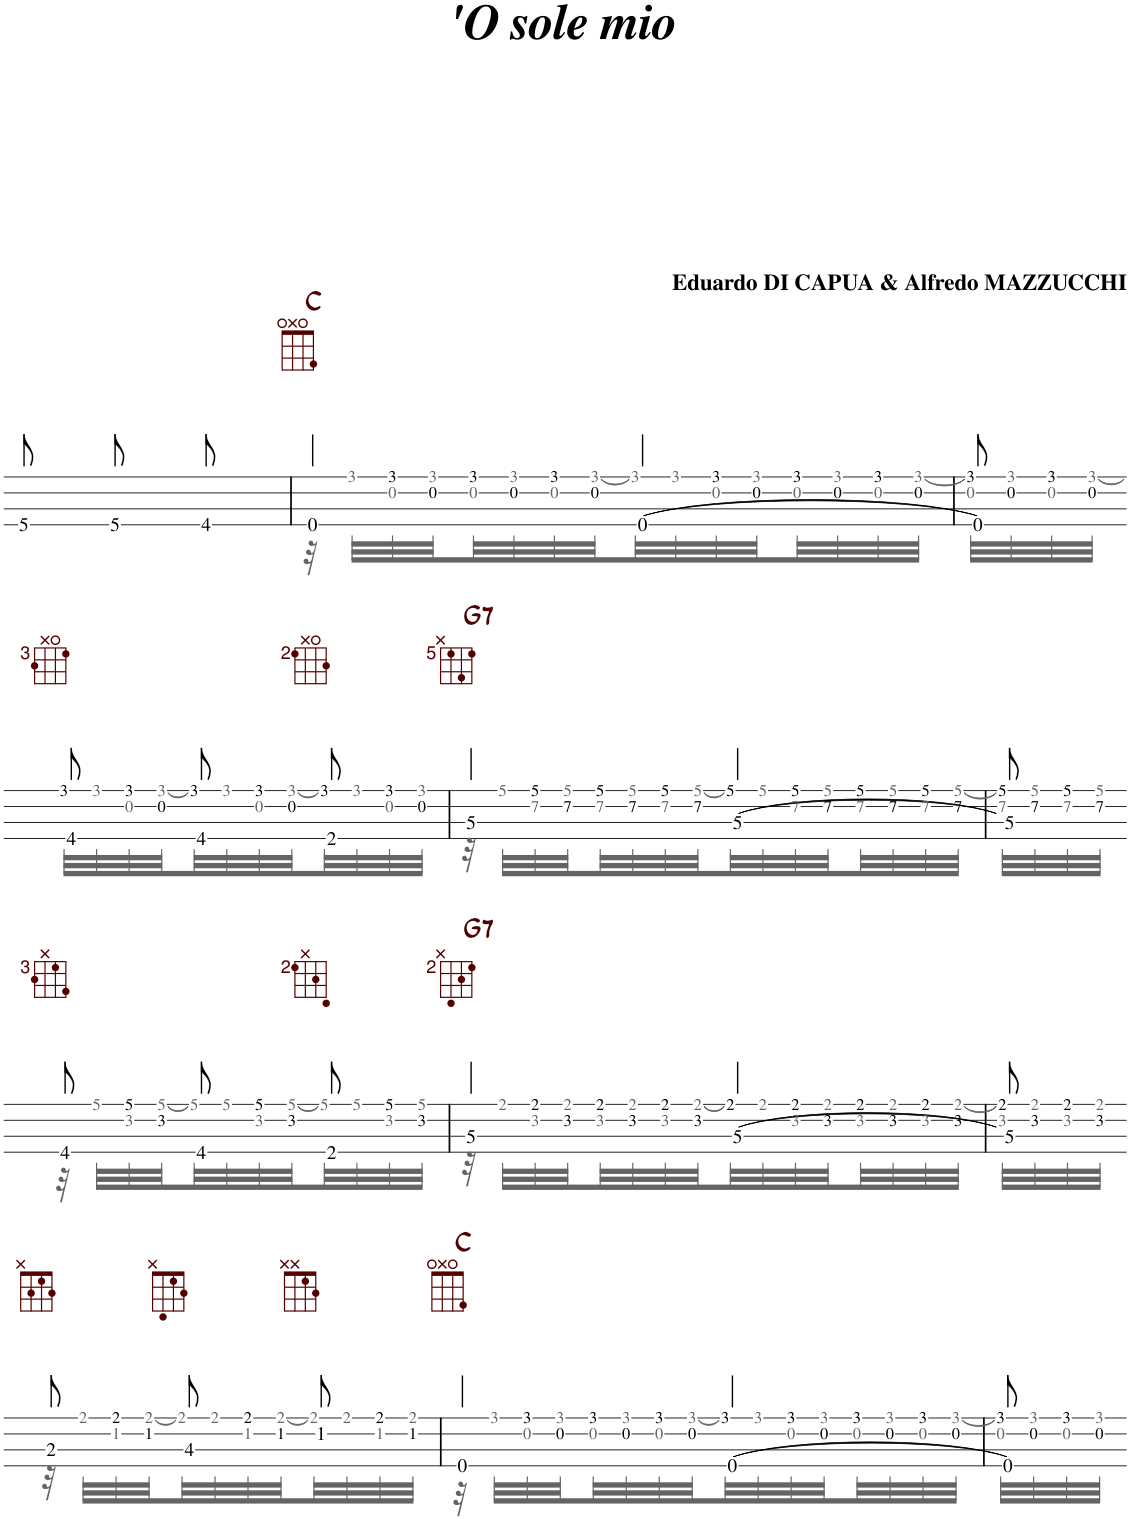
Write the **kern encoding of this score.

**kern	**harte
*part1	*part1
*staff1	*
*I"Ukulélé [Tablature]	*
*stria4	*
*	*
*k[]	*
*M2/4	*
=1	=1
8cc/	.
8cc/	.
8b/	.
=2	=2
*^	*
4g/	32r	C:maj
.	[32cc!i\LLL	.
.	[32e!i\ 32cc!\]	.
.	32e!\] [32cc!i\	.
.	[32e!i\ 32cc!\]	.
.	32e!\] [32cc!i\	.
.	[32e!i\ 32cc!\]	.
.	32e!\] [32cc!i\JJ	.
[4g/	32cc!i\LL]	.
.	[32cc!i\	.
.	[32e!i\ 32cc!\]	.
.	32e!\] [32cc!i\	.
.	[32e!i\ 32cc!\]	.
.	32e!\] [32cc!i\	.
.	[32e!i\ 32cc!\]	.
.	32e!\] [32cc!i\JJJ	.
=3	=3	=3
8g/]	[32e!i\ 32cc!\]LLL	.
.	32e!\] [32cc!i\	.
.	[32e!i\ 32cc!\]	.
.	32e!\] [32cc!i\JJJ	.
!!LO:LB:g=z	!!
=4-	=4-	=4-
8b/	32cc!\LLL]	.
.	[32cc!i\	.
.	[32e!i\ 32cc!\]	.
.	32e!\] [32cc!i\JJ	.
8b/	32cc!\LL]	.
.	[32cc!i\	.
.	[32e!i\ 32cc!\]	.
.	32e!\] [32cc!i\JJ	.
8a/	32cc!\LL]	.
.	[32cc!i\	.
.	[32e!i\ 32cc!\]	.
.	32e!\] 32cc!i\JJJ	.
=5	=5	=5
!	!	!LO:H:kt=7
4f/	32r	G:7
.	[32dd!i\LLL	.
.	[32b!i\ 32dd!\]	.
.	32b!\] [32dd!i\	.
.	[32b!i\ 32dd!\]	.
.	32b!\] [32dd!i\	.
.	[32b!i\ 32dd!\]	.
.	32b!\] [32dd!i\JJ	.
[4f/	32dd!\LL]	.
.	[32dd!i\	.
.	[32b!i\ 32dd!\]	.
.	32b!\] [32dd!i\	.
.	[32b!i\ 32dd!\]	.
.	32b!\] [32dd!i\	.
.	[32b!i\ 32dd!\]	.
.	32b!\] [32dd!i\JJJ	.
=6	=6	=6
8f/]	[32b!i\ 32dd!\]LLL	.
.	32b!\] [32dd!i\	.
.	[32b!i\ 32dd!\]	.
.	32b!\] 32dd!i\JJJ	.
!!LO:LB:g=z	!!
=7-	=7-	=7-
8b/	32r	.
.	[32dd!i\LLL	.
.	[32g!i\ 32dd!\]	.
.	32g!\] [32dd!i\JJ	.
8b/	32dd!i\LL]	.
.	[32dd!i\	.
.	[32g!i\ 32dd!\]	.
.	32g!\] [32dd!i\JJ	.
8a/	32dd!i\LL]	.
.	[32dd!i\	.
.	[32g!i\ 32dd!\]	.
.	32g!\] 32dd!i\JJJ	.
=8	=8	=8
!	!	!LO:H:kt=7
4f/	32r	G:7
.	[32b!i\LLL	.
.	[32g!i\ 32b!\]	.
.	32g!\] [32b!i\	.
.	[32g!i\ 32b!\]	.
.	32g!\] [32b!i\	.
.	[32g!i\ 32b!\]	.
.	32g!\] [32b!i\JJ	.
[4f/	32b!\LL]	.
.	[32b!i\	.
.	[32g!i\ 32b!\]	.
.	32g!\] [32b!i\	.
.	[32g!i\ 32b!\]	.
.	32g!\] [32b!i\	.
.	[32g!i\ 32b!\]	.
.	32g!\] [32b!i\JJJ	.
=9	=9	=9
8f/]	[32g!i\ 32b!\]LLL	.
.	32g!\] [32b!i\	.
.	[32g!i\ 32b!\]	.
.	32g!\] 32b!i\JJJ	.
!!LO:LB:g=z	!!
=10-	=10-	=10-
8d/	32r	.
.	[32b!i\LLL	.
.	[32f!i\ 32b!\]	.
.	32f!\] [32b!i\JJ	.
8e/	32b!i\LL]	.
.	[32b!i\	.
.	[32f!i\ 32b!\]	.
.	32f!\] [32b!i\JJ	.
8f/	32b!i\LL]	.
.	[32b!i\	.
.	[32f!i\ 32b!\]	.
.	32f!\] 32b!i\JJJ	.
=11	=11	=11
4g/	32r	C:maj
.	[32cc!i\LLL	.
.	[32e!i\ 32cc!\]	.
.	32e!\] [32cc!i\	.
.	[32e!i\ 32cc!\]	.
.	32e!\] [32cc!i\	.
.	[32e!i\ 32cc!\]	.
.	32e!\] [32cc!i\JJ	.
[4g/	32cc!\LL]	.
.	[32cc!i\	.
.	[32e!i\ 32cc!\]	.
.	32e!\] [32cc!i\	.
.	[32e!i\ 32cc!\]	.
.	32e!\] [32cc!i\	.
.	[32e!i\ 32cc!\]	.
.	32e!\] [32cc!i\JJJ	.
=12	=12	=12
8g/]	[32e!i\ 32cc!\]LLL	.
.	32e!\] [32cc!i\	.
.	[32e!i\ 32cc!\]	.
.	32e!\] 32cc!i\JJJ	.
*v	*v	*
=-	=-
*-	*-
